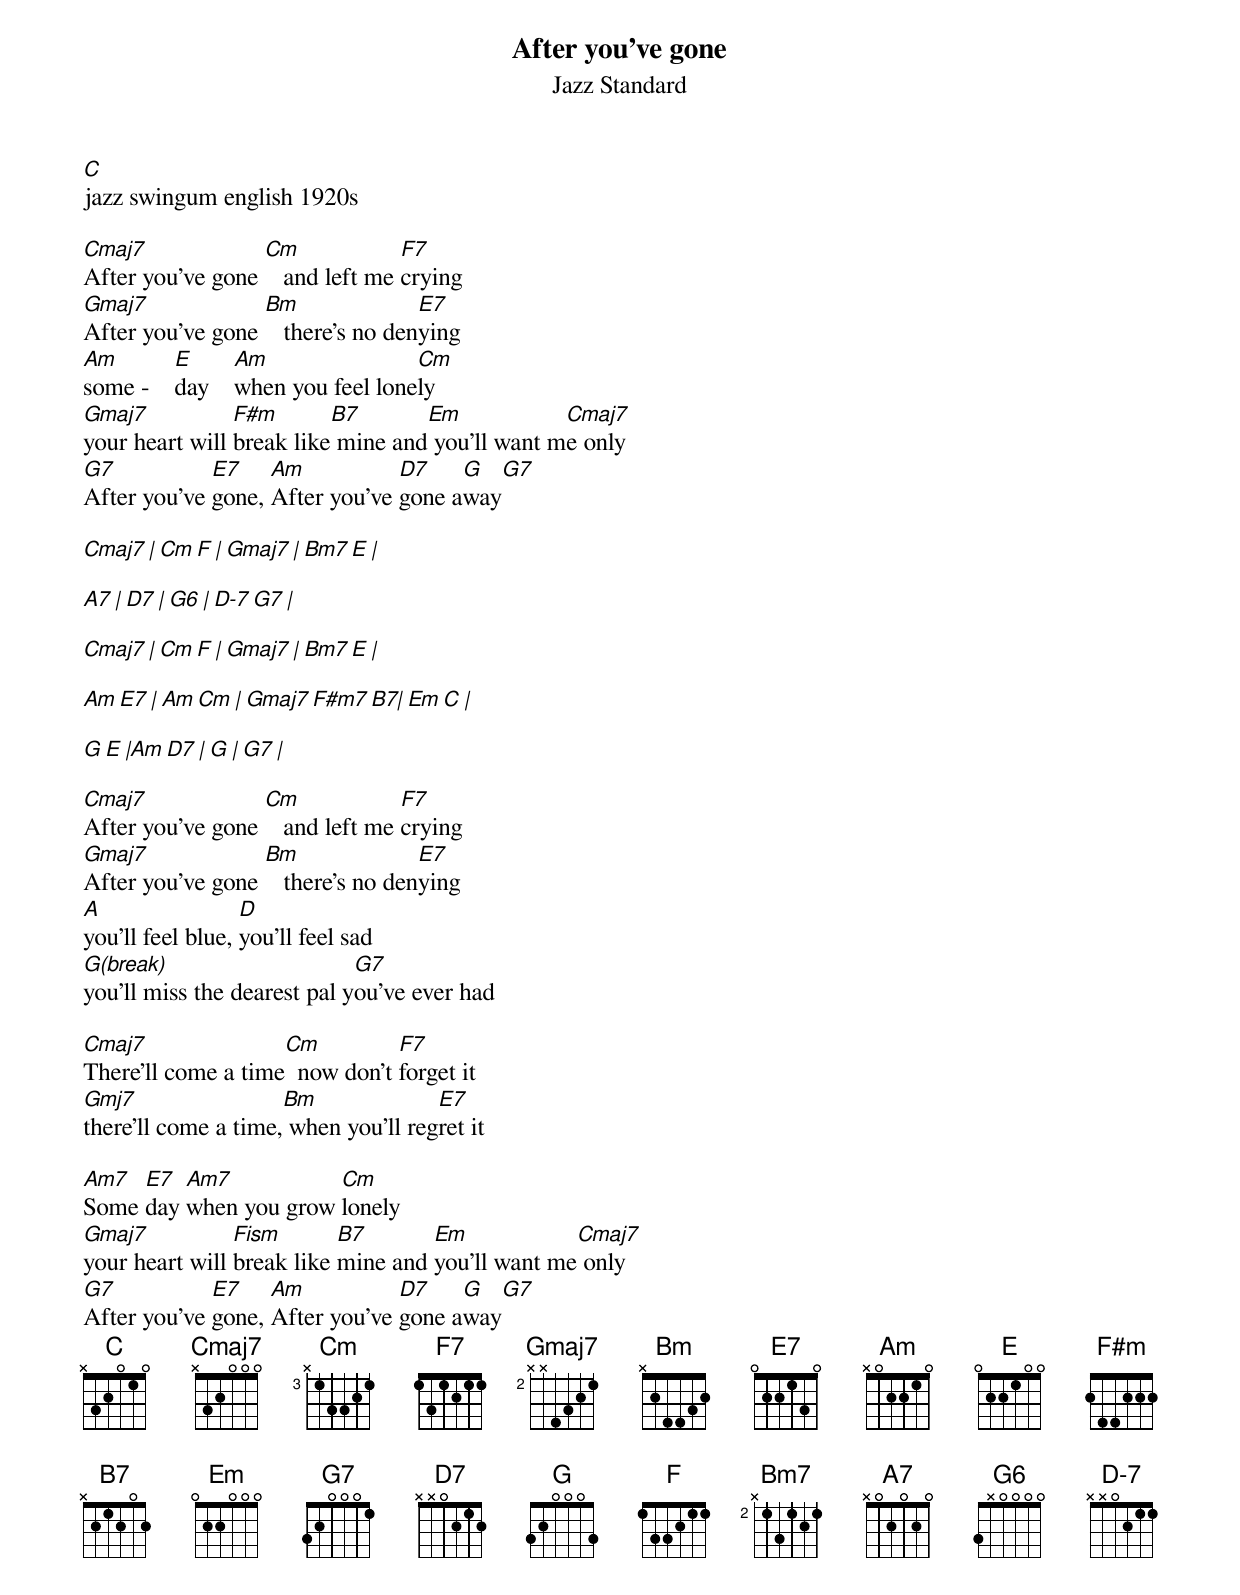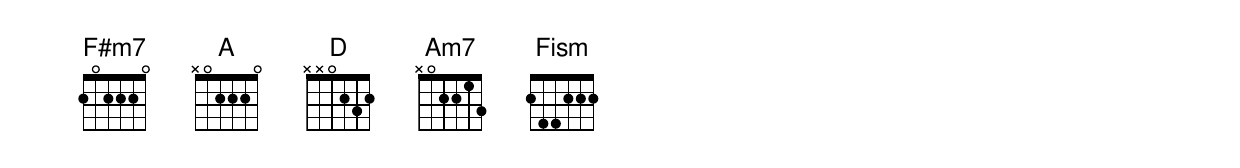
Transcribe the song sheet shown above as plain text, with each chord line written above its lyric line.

After you've gone
Jazz Standard
C
jazz swingum english 1920s

Cmaj7             Cm             F7
After you've gone    and left me crying
Gmaj7             Bm               E7
After you've gone    there's no denying
Am        E      Am                Cm
some -    day    when you feel lonely
Gmaj7           F#m       B7       Em            Cmaj7
your heart will break like mine and you'll want me only
G7           E7    Am           D7    G     G7
After you've gone, After you've gone away

Cmaj7   | Cm     F   | Gmaj7        | Bm7     E  |

A7      | D7         | G6           | D-7     G7 |

Cmaj7   | Cm     F   | Gmaj7        | Bm7     E  |

Am  E7  | Am    Cm   | Gmaj7 F#m7 B7| Em      C  |

G   E   |Am     D7   |  G           | G7         |

Cmaj7             Cm             F7
After you've gone    and left me crying
Gmaj7             Bm               E7
After you've gone    there's no denying
A                 D
you'll feel blue, you'll feel sad
G(break)                     G7
you'll miss the dearest pal you've ever had

Cmaj7               Cm          F7
There'll come a time  now don't forget it
Gmj7                 Bm              E7
there'll come a time, when you'll regret it

Am7  E7  Am7           Cm
Some day when you grow lonely
Gmaj7           Fism       B7       Em            Cmaj7
your heart will break like mine and you'll want me only
G7           E7    Am           D7    G     G7
After you've gone, After you've gone away
